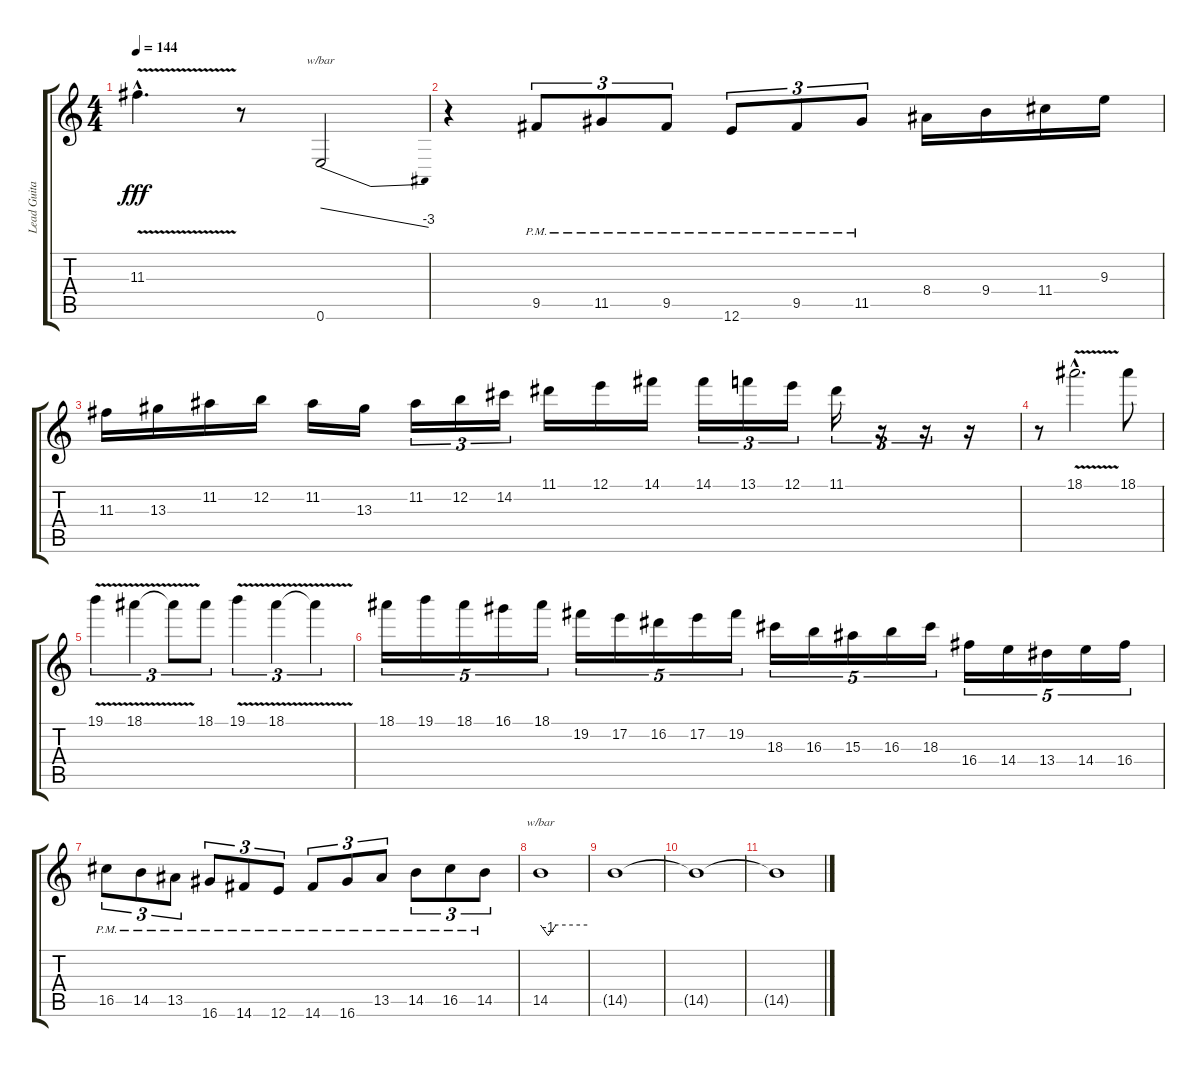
\track ("Lead Guitar" "Lead Guita") {instrument distortionguitar}
\staff {score tabs}
\tuning (E4 B3 G3 D3 A2 E2) {hide}
\ts (4 4)
\tempo 144
\clef g2
\ks c
11.3{v hac}.4{d dy fff} r.8 0.6.2{tbe (dive default 0 0 60 -12)} |
r.4 9.5{pm}.8{tu (3 2)} 11.5{pm}.8{tu (3 2)} 9.5{pm}.8{tu (3 2)} 12.6{pm}.8{tu (3 2)} 9.5{pm}.8{tu (3 2)} 11.5{pm}.8{tu (3 2)} 8.4.16 9.4.16 11.4.16 9.3.16 |
11.3.16 13.3.16 11.2.16 12.2.16 11.2.16 13.3.16 11.2.16{tu (3 2)} 12.2.16{tu (3 2)} 14.2.16{tu (3 2)} 11.1.16 12.1.16 14.1.16 14.1.16{tu (3 2)} 13.1.16{tu (3 2)} 12.1.16{tu (3 2)} 11.1.16{tu (3 2)} r.16{tu (3 2)} r.16{tu (3 2)} r.16 |
r.8 18.1{v hac}.2{d} 18.1.8 |
19.1{v}.4{tu (3 2)} 18.1{v}.4{tu (3 2)} 18.1{t}.8{tu (3 2)} 18.1.8{tu (3 2)} 19.1{v}.4{tu (3 2)} 18.1{v}.4{tu (3 2)} 18.1{t}.4{tu (3 2)} |
18.1.16{tu (5 4)} 19.1.16{tu (5 4)} 18.1.16{tu (5 4)} 16.1.16{tu (5 4)} 18.1.16{tu (5 4)} 19.2.16{tu (5 4)} 17.2.16{tu (5 4)} 16.2.16{tu (5 4)} 17.2.16{tu (5 4)} 19.2.16{tu (5 4)} 18.3.16{tu (5 4)} 16.3.16{tu (5 4)} 15.3.16{tu (5 4)} 16.3.16{tu (5 4)} 18.3.16{tu (5 4)} 16.4.16{tu (5 4)} 14.4.16{tu (5 4)} 13.4.16{tu (5 4)} 14.4.16{tu (5 4)} 16.4.16{tu (5 4)} |
16.5{pm}.8{tu (3 2)} 14.5{pm}.8{tu (3 2)} 13.5{pm}.8{tu (3 2)} 16.6{pm}.8{tu (3 2)} 14.6{pm}.8{tu (3 2)} 12.6{pm}.8{tu (3 2)} 14.6{pm}.8{tu (3 2)} 16.6{pm}.8{tu (3 2)} 13.5{pm}.8{tu (3 2)} 14.5{pm}.8{tu (3 2)} 16.5{pm}.8{tu (3 2)} 14.5{pm}.8{tu (3 2)} |
14.5.1{tbe (custom default 0 0 10 -4 20 0 60 0)} |
14.5{t}.1 |
14.5{t}.1{volume 0} |
14.5{t}.1
